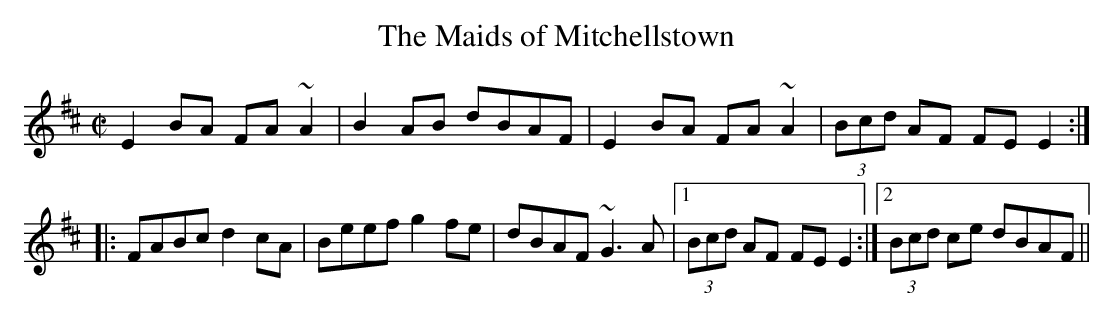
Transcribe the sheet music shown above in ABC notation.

X:1
T:Maids of Mitchellstown, The
M:C|
K:EDor
E2BA FA~A2|B2AB dBAF|E2BA FA~A2|(3Bcd AF FEE2::\
FABc d2cA|Beef g2fe|dBAF ~G3A|1 (3Bcd AF FEE2:|2 (3Bcd ce dBAF||
